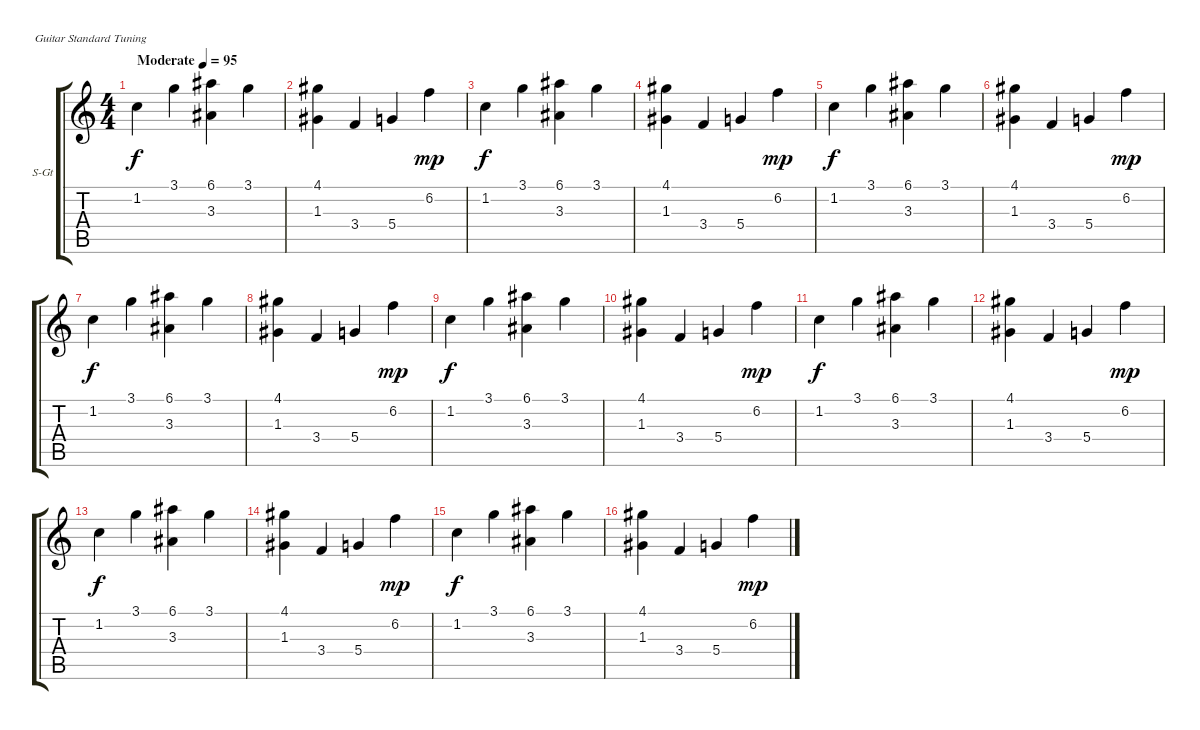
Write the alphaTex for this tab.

\bracketExtendMode groupsimilarinstruments
\firstSystemTrackNameOrientation horizontal
\otherSystemsTrackNameOrientation horizontal
\track ("Äîðîæêà 2" "S-Gt") {instrument brightacousticpiano}
\staff {score tabs}
\tuning (E4 B3 G3 D3 A2 E2)
\displaytranspose 12
\ts (4 4)
\beaming (8 2 2 2 2)
\tempo (95 "Moderate")
\clef g2
\ks c
1.2.4{dy f instrument brightacousticpiano} 3.1.4 (6.1 3.3).4 3.1.4 |
(4.1 1.3).4 3.4.4 5.4.4 6.2.4{dy mp} |
1.2.4{dy f} 3.1.4 (6.1 3.3).4 3.1.4 |
(4.1 1.3).4 3.4.4 5.4.4 6.2.4{dy mp} |
1.2.4{dy f} 3.1.4 (6.1 3.3).4 3.1.4 |
(4.1 1.3).4 3.4.4 5.4.4 6.2.4{dy mp} |
1.2.4{dy f} 3.1.4 (6.1 3.3).4 3.1.4 |
(4.1 1.3).4 3.4.4 5.4.4 6.2.4{dy mp} |
1.2.4{dy f} 3.1.4 (6.1 3.3).4 3.1.4 |
(4.1 1.3).4 3.4.4 5.4.4 6.2.4{dy mp} |
1.2.4{dy f} 3.1.4 (6.1 3.3).4 3.1.4 |
(4.1 1.3).4 3.4.4 5.4.4 6.2.4{dy mp} |
1.2.4{dy f} 3.1.4 (6.1 3.3).4 3.1.4 |
(4.1 1.3).4 3.4.4 5.4.4 6.2.4{dy mp} |
1.2.4{dy f} 3.1.4 (6.1 3.3).4 3.1.4 |
(4.1 1.3).4 3.4.4 5.4.4 6.2.4{dy mp}
